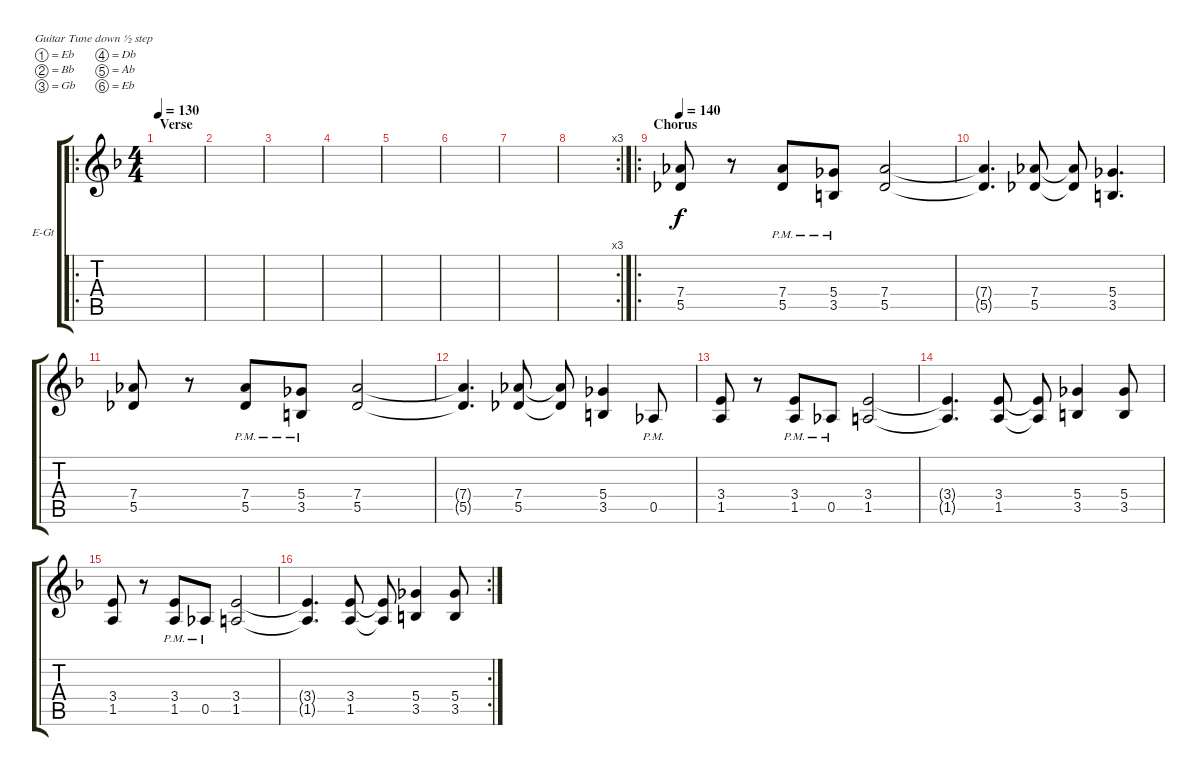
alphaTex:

\defaultSystemsLayout 4
\bracketExtendMode groupsimilarinstruments
\firstSystemTrackNameOrientation horizontal
\otherSystemsTrackNameOrientation horizontal
\track ("Jon Rhythm " "E-Gt") {instrument distortionguitar}
\staff {score tabs}
\tuning (Eb4 Bb3 Gb3 Db3 Ab2 Eb2)
\ro
\ts (4 4)
\section ("" "Verse")
\tempo 130
\clef g2
\ks f
|
|
|
|
|
|
|
\rc 3
|
\ro
\section ("" "Chorus")
\tempo 140
(7.4 5.5).8 r.8 (7.4{pm} 5.5{pm}).8 (5.4{pm} 3.5{pm}).8 (7.4 5.5).2 |
(7.4{t} 5.5{t}).4{d} (7.4 5.5).8 (7.4{t} 5.5{t}).8 (5.4 3.5).4{d} |
(7.4 5.5).8 r.8 (7.4{pm} 5.5{pm}).8 (5.4{pm} 3.5{pm}).8 (7.4 5.5).2 |
(7.4{t} 5.5{t}).4{d} (7.4 5.5).8 (7.4{t} 5.5{t}).8 (5.4 3.5).4 0.5{pm}.8 |
(3.4 1.5).8 r.8 (3.4{pm} 1.5{pm}).8 0.5{pm}.8 (3.4 1.5).2 |
(3.4{t} 1.5{t}).4{d} (3.4 1.5).8 (3.4{t} 1.5{t}).8 (5.4 3.5).4 (5.4 3.5).8 |
(3.4 1.5).8 r.8 (3.4{pm} 1.5{pm}).8 0.5{pm}.8 (3.4 1.5).2 |
\rc 2
(3.4{t} 1.5{t}).4{d} (3.4 1.5).8 (3.4{t} 1.5{t}).8 (5.4 3.5).4 (5.4 3.5).8
